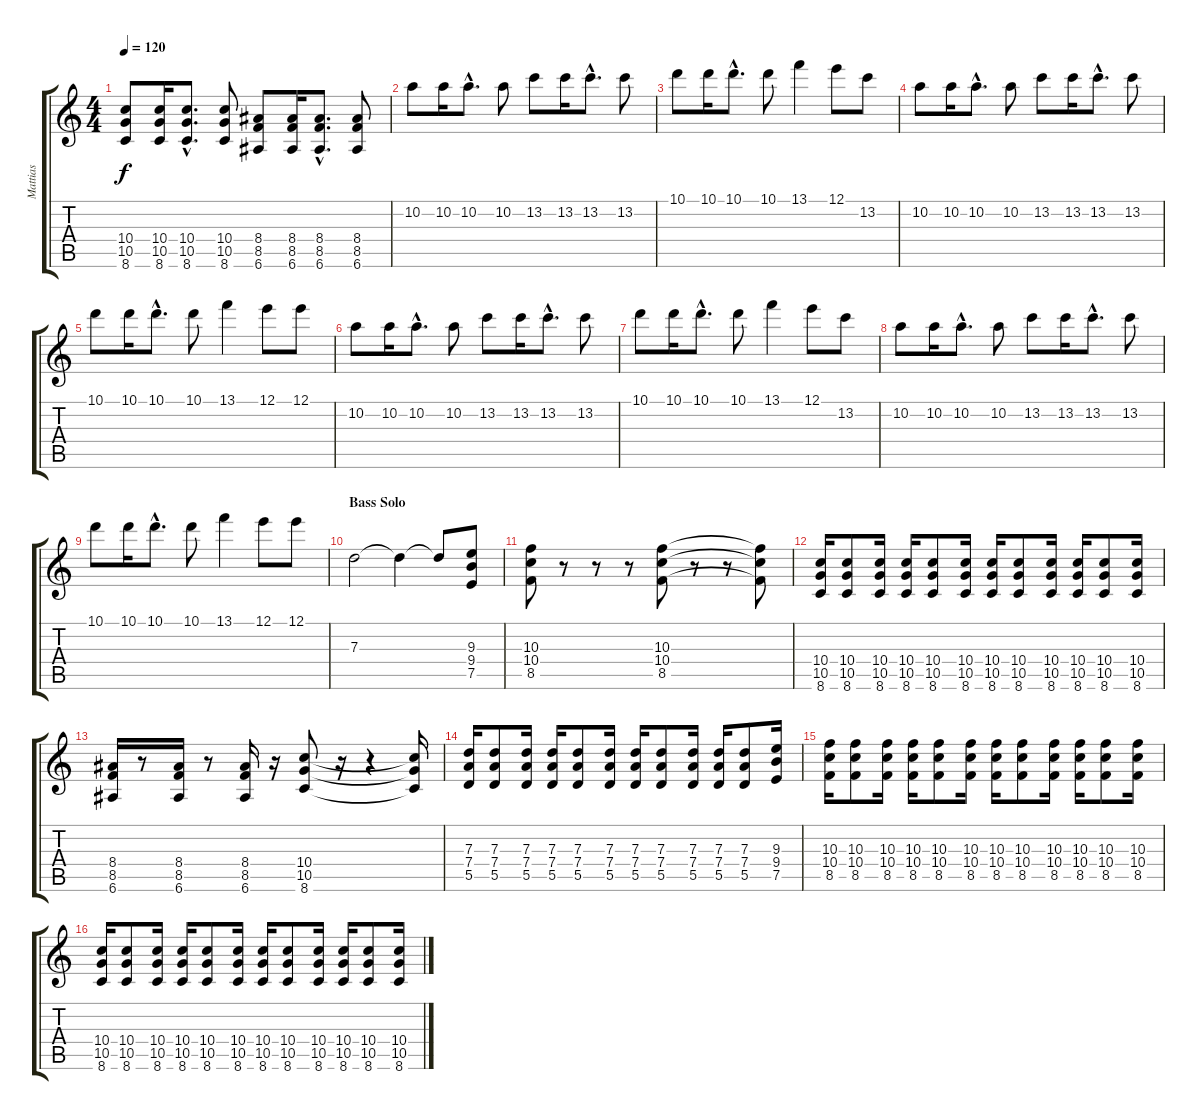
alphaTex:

\track ("Mattias" "Mattias") {instrument overdrivenguitar}
\staff {score tabs}
\tuning (E4 B3 G3 D3 A2 E2) {hide}
\ts (4 4)
\tempo 120
\clef g2
\ks c
(10.4 10.5 8.6).8{dy f} (10.4 10.5 8.6).16 (10.4{hac} 10.5{hac} 8.6{hac}).8{d} (10.4 10.5 8.6).8 (8.4 8.5 6.6).8 (8.4 8.5 6.6).16 (8.4{hac} 8.5{hac} 6.6{hac}).8{d} (8.4 8.5 6.6).8 |
10.2.8 10.2.16 10.2{hac}.8{d} 10.2.8 13.2.8 13.2.16 13.2{hac}.8{d} 13.2.8 |
10.1.8 10.1.16 10.1{hac}.8{d} 10.1.8 13.1.4 12.1.8 13.2.8 |
10.2.8 10.2.16 10.2{hac}.8{d} 10.2.8 13.2.8 13.2.16 13.2{hac}.8{d} 13.2.8 |
10.1.8 10.1.16 10.1{hac}.8{d} 10.1.8 13.1.4 12.1.8 12.1.8 |
10.2.8 10.2.16 10.2{hac}.8{d} 10.2.8 13.2.8 13.2.16 13.2{hac}.8{d} 13.2.8 |
10.1.8 10.1.16 10.1{hac}.8{d} 10.1.8 13.1.4 12.1.8 13.2.8 |
10.2.8 10.2.16 10.2{hac}.8{d} 10.2.8 13.2.8 13.2.16 13.2{hac}.8{d} 13.2.8 |
10.1.8 10.1.16 10.1{hac}.8{d} 10.1.8 13.1.4 12.1.8 12.1.8 |
\section ("" "Bass Solo")
7.3.2 7.3{t}.4 7.3{t}.8 (9.3 9.4 7.5).8 |
(10.3 10.4 8.5).8 r.8 r.8 r.8 (10.3 10.4 8.5).8 r.8 r.8 (10.3{t} 10.4{t} 8.5{t}).8 |
(10.4 10.5 8.6).16 (10.4 10.5 8.6).8 (10.4 10.5 8.6).16 (10.4 10.5 8.6).16 (10.4 10.5 8.6).8 (10.4 10.5 8.6).16 (10.4 10.5 8.6).16 (10.4 10.5 8.6).8 (10.4 10.5 8.6).16 (10.4 10.5 8.6).16 (10.4 10.5 8.6).8 (10.4 10.5 8.6).16 |
(8.4 8.5 6.6).16 r.8 (8.4 8.5 6.6).16 r.8 (8.4 8.5 6.6).16 r.16 (10.4 10.5 8.6).8 r.16 r.4 (10.4{t} 10.5{t} 8.6{t}).16 |
(7.3 7.4 5.5).16 (7.3 7.4 5.5).8 (7.3 7.4 5.5).16 (7.3 7.4 5.5).16 (7.3 7.4 5.5).8 (7.3 7.4 5.5).16 (7.3 7.4 5.5).16 (7.3 7.4 5.5).8 (7.3 7.4 5.5).16 (7.3 7.4 5.5).16 (7.3 7.4 5.5).8 (9.3 9.4 7.5).16 |
(10.3 10.4 8.5).16 (10.3 10.4 8.5).8 (10.3 10.4 8.5).16 (10.3 10.4 8.5).16 (10.3 10.4 8.5).8 (10.3 10.4 8.5).16 (10.3 10.4 8.5).16 (10.3 10.4 8.5).8 (10.3 10.4 8.5).16 (10.3 10.4 8.5).16 (10.3 10.4 8.5).8 (10.3 10.4 8.5).16 |
(10.4 10.5 8.6).16 (10.4 10.5 8.6).8 (10.4 10.5 8.6).16 (10.4 10.5 8.6).16 (10.4 10.5 8.6).8 (10.4 10.5 8.6).16 (10.4 10.5 8.6).16 (10.4 10.5 8.6).8 (10.4 10.5 8.6).16 (10.4 10.5 8.6).16 (10.4 10.5 8.6).8 (10.4 10.5 8.6).16
